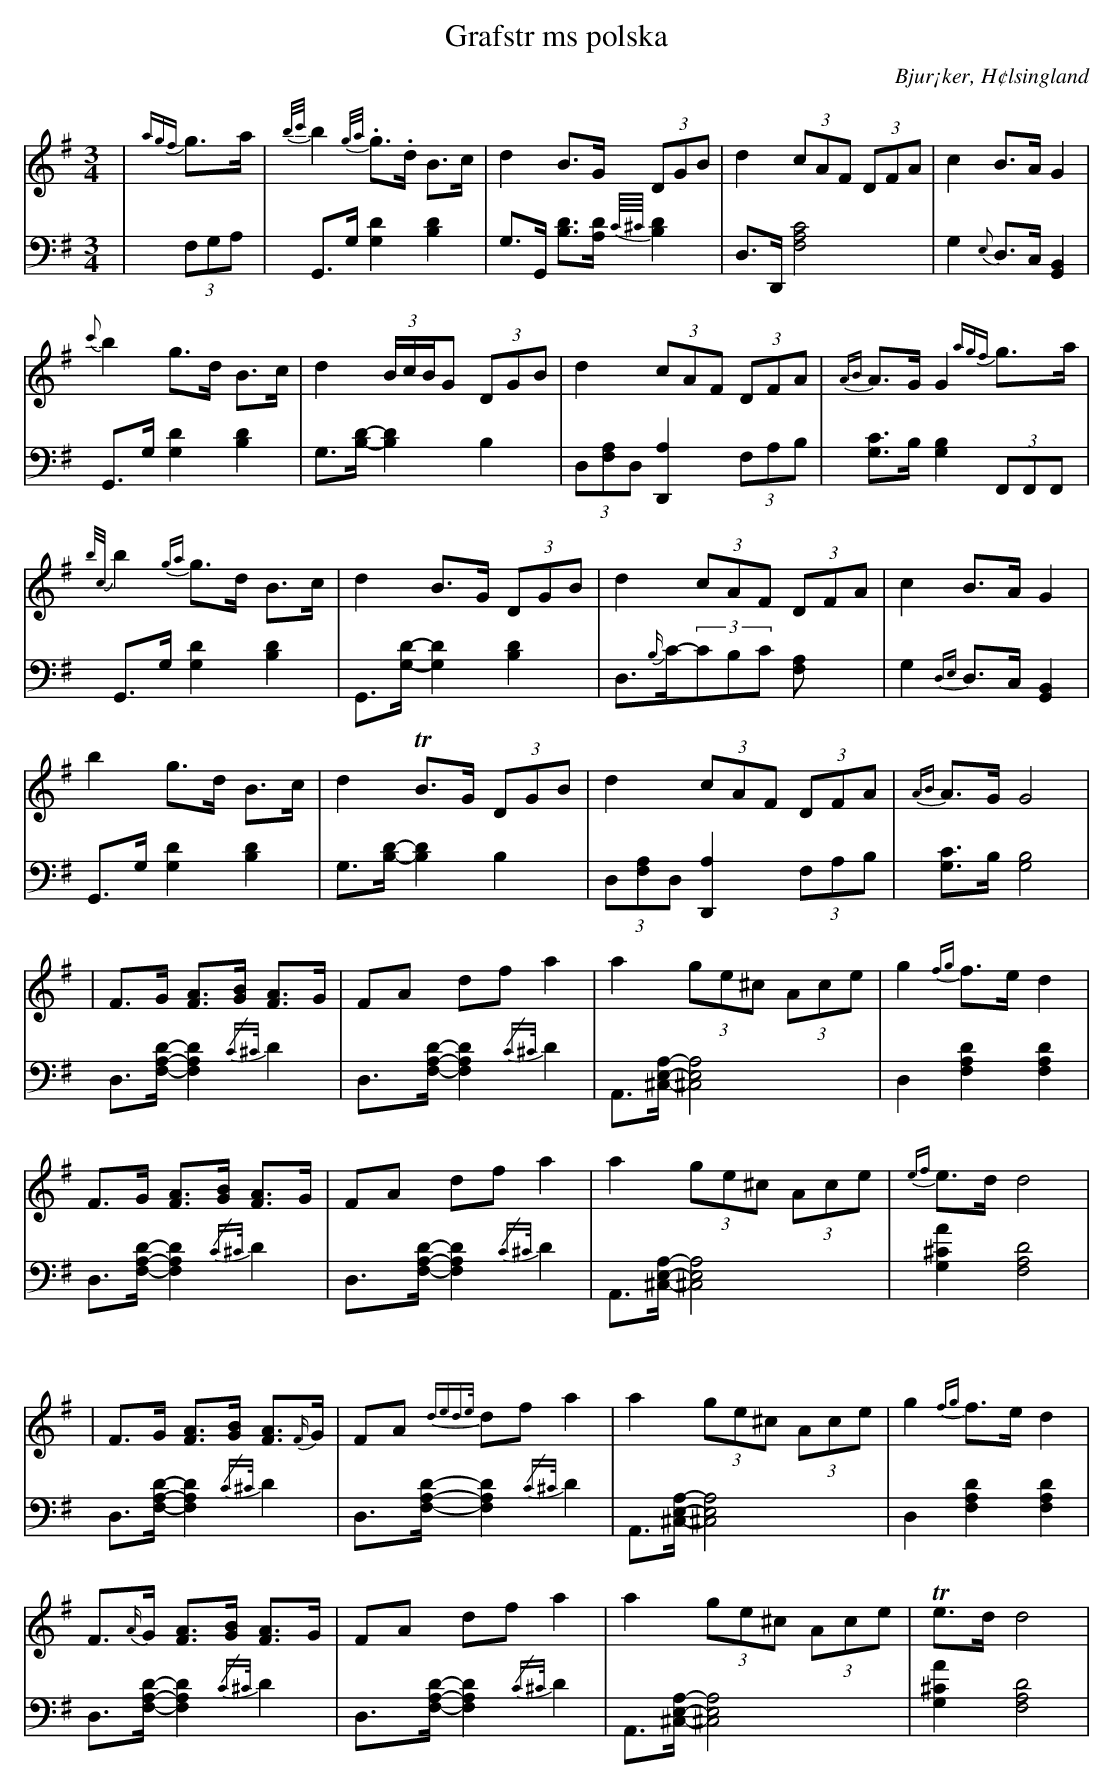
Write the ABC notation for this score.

X:1
T: Grafstr ms polska
O: Bjur¡ker, H¢lsingland
M: 3/4
L: 1/8
K: G
V:1
V:2
V: 1
|{agf}g>a|{b/c'/}b2. {g/a/}g.>d B>c|d2 B>G (3DGB|d2 (3cAF (3DFA|c2 B>A G2|
{c'}b2 g>d B>c|d2 (3B/c/B/G (3DGB|d2 (3cAF (3DFA|{AB}A>G G2 {agf}g>a|
{b/c/}b2 {ga}g>d B>c|d2 B>G (3DGB|d2 (3cAF (3DFA|c2 B>A G2|
b2 g>d B>c|d2 TB>G (3DGB|d2 (3cAF (3DFA|{AB}A>G G4|
|F>G [FA]>[GB] [FA]>G |FA df a2 |a2 (3ge^c (3Ace |g2 {fg}f>e d2 |
F>G [FA]>[GB] [FA]>G |FA df a2 |a2 (3ge^c (3Ace |{ef}e>d d4|
|F>G [FA]>[GB] [FA]>{F/}G |FA {dede/}df a2 |a2 (3ge^c (3Ace |g2 {fg}f>e d2 |
F>{A/}G [FA]>[GB] [FA]>G |FA df a2 |a2 (3ge^c (3Ace |Te>d d4|
V:2 clef=bass
|(3F,G,A, | G,,>G, [G,2D2] [B,2D2]|G,>G,, [B,D]>[A,D] {C//^C//}[B,D]2|D,>D,, [F,4A,4C4]| G,2 {E,}D,>C, [G,,2B,,2]|
 G,,>G, [G,2D2] [B,2D2]|G,>[B,D]-[B,2D2] B,2|(3D,[F,A,]D, [D,,2A,2] (3F,A,B,| [G,C]>B, [G,2B,2](3F,,F,,F,,|
G,,>G, [G,2D2] [B,2D2]|G,,>[G,D]-[G,2D2] [B,2D2]|D,>{B,/}C-(3CB,C [F,2A,]| G,2 {D,E,}D,>C, [G,,2B,,2]|
 G,,>G, [G,2D2] [B,2D2]|G,>[B,D]-[B,2D2] B,2|(3D,[F,A,]D, [D,,2A,2] (3F,A,B,| [G,C]>B, [G,4B,4]|
D,>[F,A,D]-[F,2A,2D2] {/C^C/}D2|D,>[F,A,D]-[F,2A,2D2] {/C^C/}D2| A,,>[^C,E,A,]-[^C,4E,4A,4]|D,2 [F,2A,2D2] [F,2A,2D2] |
D,>[F,A,D]-[F,2A,2D2] {/C^C/}D2| D,>[F,A,D]-[F,2A,2D2] {/C^C/}D2| A,,>[^C,E,A,]-[^C,4E,4A,4]| [G,2A2^C2] [F,4A,4D4]|
D,>[F,A,D]-[F,2A,2D2] {/C^C/}D2|D,>[F,A,D]-[F,2A,2D2] {/C^C/}D2| A,,>[^C,E,A,]-[^C,4E,4A,4]|D,2 [F,2A,2D2] [F,2A,2D2] |
D,>[F,A,D]-[F,2A,2D2] {/C^C/}D2| D,>[F,A,D]-[F,2A,2D2] {/C^C/}D2| A,,>[^C,E,A,]-[^C,4E,4A,4]| [G,2A2^C2] [F,4A,4D4]|
